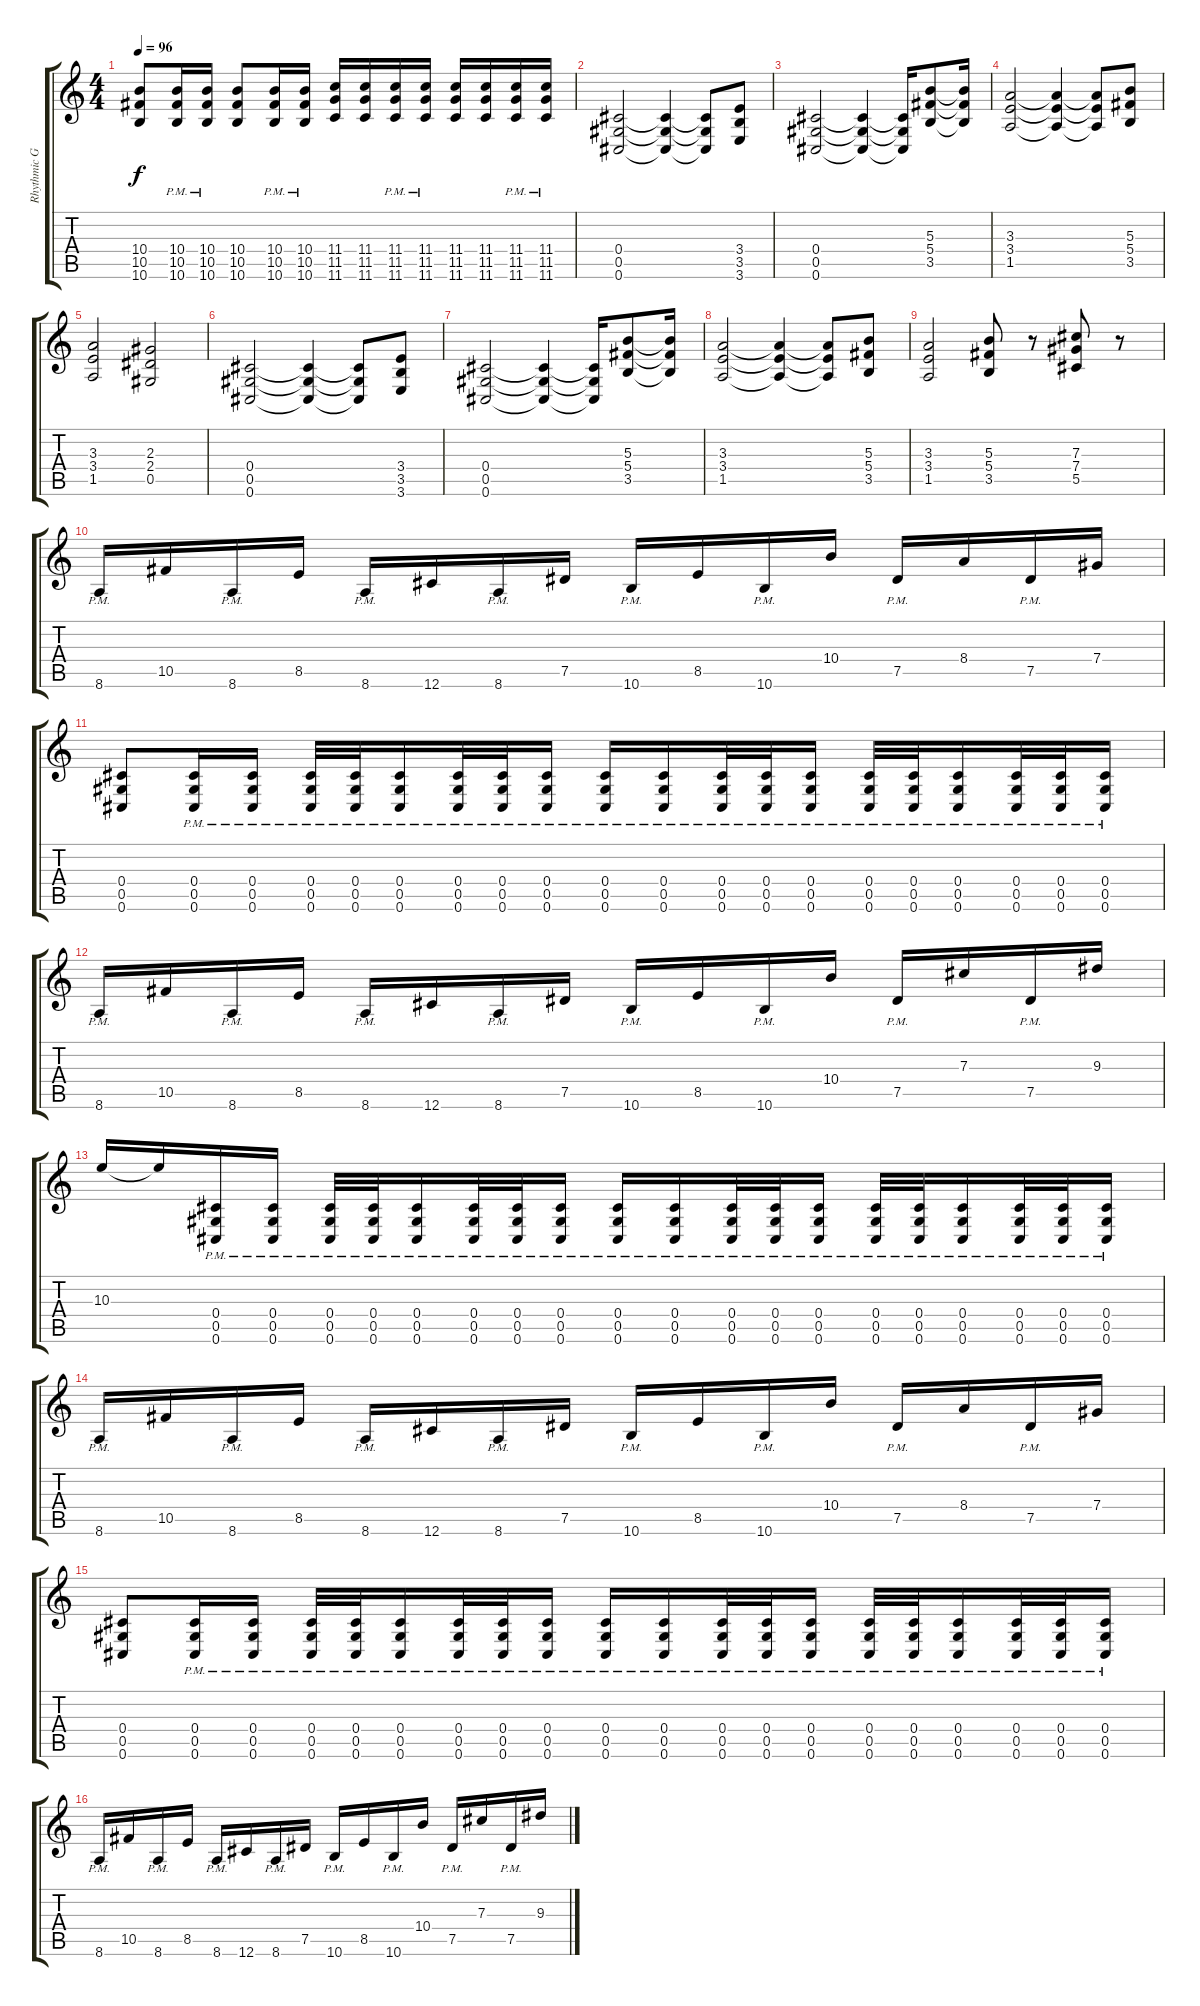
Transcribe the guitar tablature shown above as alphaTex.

\track ("Rhythmic Guitar" "Rhythmic G") {instrument distortionguitar}
\staff {score tabs}
\tuning (Eb4 Bb3 Gb3 Db3 Ab2 Db2) {hide}
\ts (4 4)
\tempo 96
\clef g2
\ks c
(10.4 10.5 10.6).8{dy f} (10.4{pm} 10.5{pm} 10.6{pm}).16 (10.4{pm} 10.5{pm} 10.6{pm}).16 (10.4 10.5 10.6).8 (10.4{pm} 10.5{pm} 10.6{pm}).16 (10.4{pm} 10.5{pm} 10.6{pm}).16 (11.4 11.5 11.6).16 (11.4 11.5 11.6).16 (11.4{pm} 11.5{pm} 11.6{pm}).16 (11.4{pm} 11.5{pm} 11.6{pm}).16 (11.4 11.5 11.6).16 (11.4 11.5 11.6).16 (11.4{pm} 11.5{pm} 11.6{pm}).16 (11.4{pm} 11.5{pm} 11.6{pm}).16 |
(0.4 0.5 0.6).2 (0.4{t} 0.5{t} 0.6{t}).4 (0.4{t} 0.5{t} 0.6{t}).8 (3.4 3.5 3.6).8 |
(0.4 0.5 0.6).2 (0.4{t} 0.5{t} 0.6{t}).4 (0.4{t} 0.5{t} 0.6{t}).16 (5.3 5.4 3.5).8 (5.3{t} 5.4{t} 3.5{t}).16 |
(3.3 3.4 1.5).2 (3.3{t} 3.4{t} 1.5{t}).4 (3.3{t} 3.4{t} 1.5{t}).8 (5.3 5.4 3.5).8 |
(3.3 3.4 1.5).2 (2.3 2.4 0.5).2 |
(0.4 0.5 0.6).2 (0.4{t} 0.5{t} 0.6{t}).4 (0.4{t} 0.5{t} 0.6{t}).8 (3.4 3.5 3.6).8 |
(0.4 0.5 0.6).2 (0.4{t} 0.5{t} 0.6{t}).4 (0.4{t} 0.5{t} 0.6{t}).16 (5.3 5.4 3.5).8 (5.3{t} 5.4{t} 3.5{t}).16 |
(3.3 3.4 1.5).2 (3.3{t} 3.4{t} 1.5{t}).4 (3.3{t} 3.4{t} 1.5{t}).8 (5.3 5.4 3.5).8 |
(3.3 3.4 1.5).2 (5.3 5.4 3.5).8 r.8 (7.3 7.4 5.5).8 r.8 |
8.6{pm}.16 10.5.16 8.6{pm}.16 8.5.16 8.6{pm}.16 12.6.16 8.6{pm}.16 7.5.16 10.6{pm}.16 8.5.16 10.6{pm}.16 10.4.16 7.5{pm}.16 8.4.16 7.5{pm}.16 7.4.16 |
(0.4 0.5 0.6).8 (0.4{pm} 0.5{pm} 0.6{pm}).16 (0.4{pm} 0.5{pm} 0.6{pm}).16 (0.4{pm} 0.5{pm} 0.6{pm}).32 (0.4{pm} 0.5{pm} 0.6{pm}).32 (0.4{pm} 0.5{pm} 0.6{pm}).16 (0.4{pm} 0.5{pm} 0.6{pm}).32 (0.4{pm} 0.5{pm} 0.6{pm}).32 (0.4{pm} 0.5{pm} 0.6{pm}).16 (0.4{pm} 0.5{pm} 0.6{pm}).16 (0.4{pm} 0.5{pm} 0.6{pm}).16 (0.4{pm} 0.5{pm} 0.6{pm}).32 (0.4{pm} 0.5{pm} 0.6{pm}).32 (0.4{pm} 0.5{pm} 0.6{pm}).16 (0.4{pm} 0.5{pm} 0.6{pm}).32 (0.4{pm} 0.5{pm} 0.6{pm}).32 (0.4{pm} 0.5{pm} 0.6{pm}).16 (0.4{pm} 0.5{pm} 0.6{pm}).32 (0.4{pm} 0.5{pm} 0.6{pm}).32 (0.4{pm} 0.5{pm} 0.6{pm}).16 |
8.6{pm}.16 10.5.16 8.6{pm}.16 8.5.16 8.6{pm}.16 12.6.16 8.6{pm}.16 7.5.16 10.6{pm}.16 8.5.16 10.6{pm}.16 10.4.16 7.5{pm}.16 7.3.16 7.5{pm}.16 9.3.16 |
10.3.16 10.3{t}.16 (0.4{pm} 0.5{pm} 0.6{pm}).16 (0.4{pm} 0.5{pm} 0.6{pm}).16 (0.4{pm} 0.5{pm} 0.6{pm}).32 (0.4{pm} 0.5{pm} 0.6{pm}).32 (0.4{pm} 0.5{pm} 0.6{pm}).16 (0.4{pm} 0.5{pm} 0.6{pm}).32 (0.4{pm} 0.5{pm} 0.6{pm}).32 (0.4{pm} 0.5{pm} 0.6{pm}).16 (0.4{pm} 0.5{pm} 0.6{pm}).16 (0.4{pm} 0.5{pm} 0.6{pm}).16 (0.4{pm} 0.5{pm} 0.6{pm}).32 (0.4{pm} 0.5{pm} 0.6{pm}).32 (0.4{pm} 0.5{pm} 0.6{pm}).16 (0.4{pm} 0.5{pm} 0.6{pm}).32 (0.4{pm} 0.5{pm} 0.6{pm}).32 (0.4{pm} 0.5{pm} 0.6{pm}).16 (0.4{pm} 0.5{pm} 0.6{pm}).32 (0.4{pm} 0.5{pm} 0.6{pm}).32 (0.4{pm} 0.5{pm} 0.6{pm}).16 |
8.6{pm}.16 10.5.16 8.6{pm}.16 8.5.16 8.6{pm}.16 12.6.16 8.6{pm}.16 7.5.16 10.6{pm}.16 8.5.16 10.6{pm}.16 10.4.16 7.5{pm}.16 8.4.16 7.5{pm}.16 7.4.16 |
(0.4 0.5 0.6).8 (0.4{pm} 0.5{pm} 0.6{pm}).16 (0.4{pm} 0.5{pm} 0.6{pm}).16 (0.4{pm} 0.5{pm} 0.6{pm}).32 (0.4{pm} 0.5{pm} 0.6{pm}).32 (0.4{pm} 0.5{pm} 0.6{pm}).16 (0.4{pm} 0.5{pm} 0.6{pm}).32 (0.4{pm} 0.5{pm} 0.6{pm}).32 (0.4{pm} 0.5{pm} 0.6{pm}).16 (0.4{pm} 0.5{pm} 0.6{pm}).16 (0.4{pm} 0.5{pm} 0.6{pm}).16 (0.4{pm} 0.5{pm} 0.6{pm}).32 (0.4{pm} 0.5{pm} 0.6{pm}).32 (0.4{pm} 0.5{pm} 0.6{pm}).16 (0.4{pm} 0.5{pm} 0.6{pm}).32 (0.4{pm} 0.5{pm} 0.6{pm}).32 (0.4{pm} 0.5{pm} 0.6{pm}).16 (0.4{pm} 0.5{pm} 0.6{pm}).32 (0.4{pm} 0.5{pm} 0.6{pm}).32 (0.4{pm} 0.5{pm} 0.6{pm}).16 |
8.6{pm}.16 10.5.16 8.6{pm}.16 8.5.16 8.6{pm}.16 12.6.16 8.6{pm}.16 7.5.16 10.6{pm}.16 8.5.16 10.6{pm}.16 10.4.16 7.5{pm}.16 7.3.16 7.5{pm}.16 9.3.16
